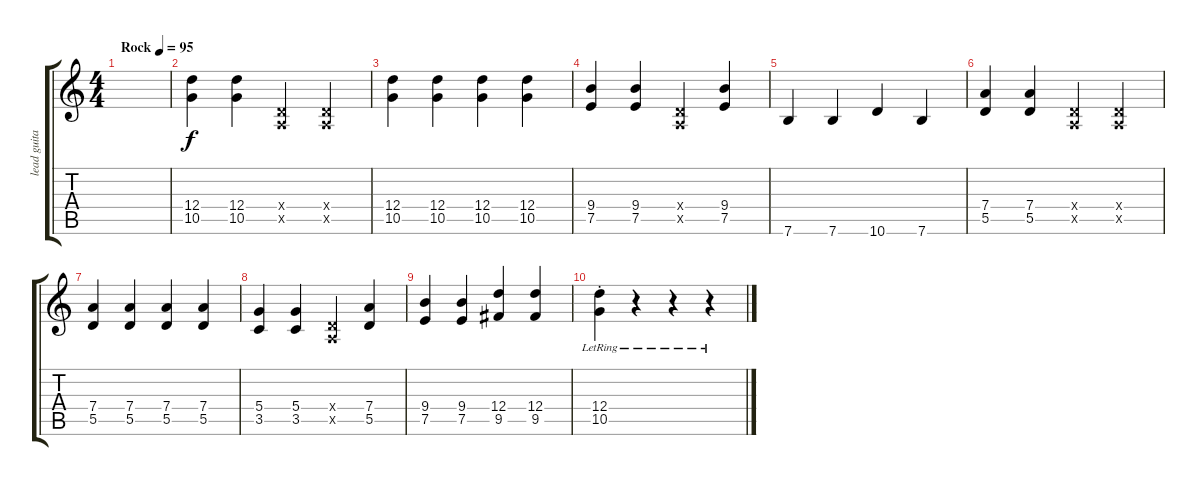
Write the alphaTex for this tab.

\track ("lead guitar" "lead guita") {instrument acousticguitarsteel}
\staff {score tabs}
\tuning (E4 B3 G3 D3 A2 E2) {hide}
\ts (4 4)
\tempo (95 "Rock")
\clef g2
\ks c
|
(12.4 10.5).4 (12.4 10.5).4 (0.4{x} 0.5{x}).4 (0.4{x} 0.5{x}).4 |
(12.4 10.5).4 (12.4 10.5).4 (12.4 10.5).4 (12.4 10.5).4 |
(9.4 7.5).4 (9.4 7.5).4 (0.4{x} 0.5{x}).4 (9.4 7.5).4 |
7.6.4 7.6.4 10.6.4 7.6.4 |
(7.4 5.5).4 (7.4 5.5).4 (0.4{x} 0.5{x}).4 (0.4{x} 0.5{x}).4 |
(7.4 5.5).4 (7.4 5.5).4 (7.4 5.5).4 (7.4 5.5).4 |
(5.4 3.5).4 (5.4 3.5).4 (0.4{x} 0.5{x}).4 (7.4 5.5).4 |
(9.4 7.5).4 (9.4 7.5).4 (12.4 9.5).4 (12.4 9.5).4 |
(12.4{st} 10.5{lr}).4 r.4 r.4 r.4
